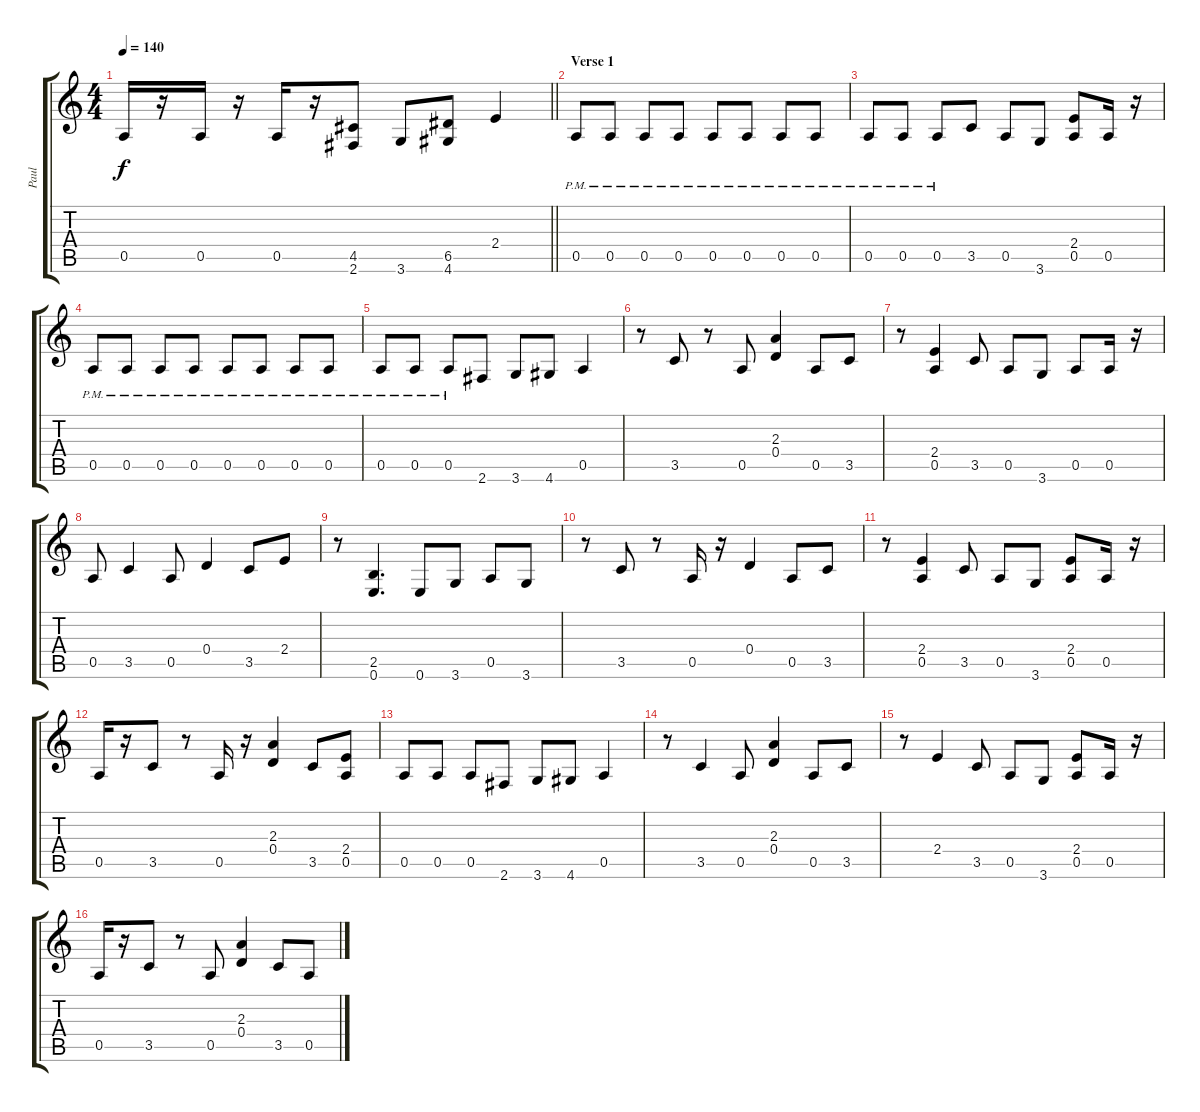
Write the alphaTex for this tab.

\track ("Paul" "Paul") {instrument distortionguitar}
\staff {score tabs}
\tuning (E4 B3 G3 D3 A2 E2) {hide}
\ts (4 4)
\tempo 140
\clef g2
\barLineRight lightlight
\ks c
0.5.16{dy f} r.16 0.5.16 r.16 0.5.16 r.16 (4.5 2.6).8 3.6.8 (6.5 4.6).8 2.4.4 |
\section ("" "Verse 1")
0.5{pm}.8 0.5{pm}.8 0.5{pm}.8 0.5{pm}.8 0.5{pm}.8 0.5{pm}.8 0.5{pm}.8 0.5{pm}.8 |
0.5{pm}.8 0.5{pm}.8 0.5{pm}.8 3.5.8 0.5.8 3.6.8 (2.4 0.5).8 0.5.16 r.16 |
0.5{pm}.8 0.5{pm}.8 0.5{pm}.8 0.5{pm}.8 0.5{pm}.8 0.5{pm}.8 0.5{pm}.8 0.5{pm}.8 |
0.5{pm}.8 0.5{pm}.8 0.5{pm}.8 2.6.8 3.6.8 4.6.8 0.5.4 |
r.8 3.5.8 r.8 0.5.8 (2.3 0.4).4 0.5.8 3.5.8 |
r.8 (2.4 0.5).4 3.5.8 0.5.8 3.6.8 0.5.8 0.5.16 r.16 |
0.5.8 3.5.4 0.5.8 0.4.4 3.5.8 2.4.8 |
r.8 (2.5 0.6).4{d} 0.6.8 3.6.8 0.5.8 3.6.8 |
r.8 3.5.8 r.8 0.5.16 r.16 0.4.4 0.5.8 3.5.8 |
r.8 (2.4 0.5).4 3.5.8 0.5.8 3.6.8 (2.4 0.5).8 0.5.16 r.16 |
0.5.16 r.16 3.5.8 r.8 0.5.16 r.16 (2.3 0.4).4 3.5.8 (2.4 0.5).8 |
0.5.8 0.5.8 0.5.8 2.6.8 3.6.8 4.6.8 0.5.4 |
r.8 3.5.4 0.5.8 (2.3 0.4).4 0.5.8 3.5.8 |
r.8 2.4.4 3.5.8 0.5.8 3.6.8 (2.4 0.5).8 0.5.16 r.16 |
0.5.16 r.16 3.5.8 r.8 0.5.8 (2.3 0.4).4 3.5.8 0.5.8
